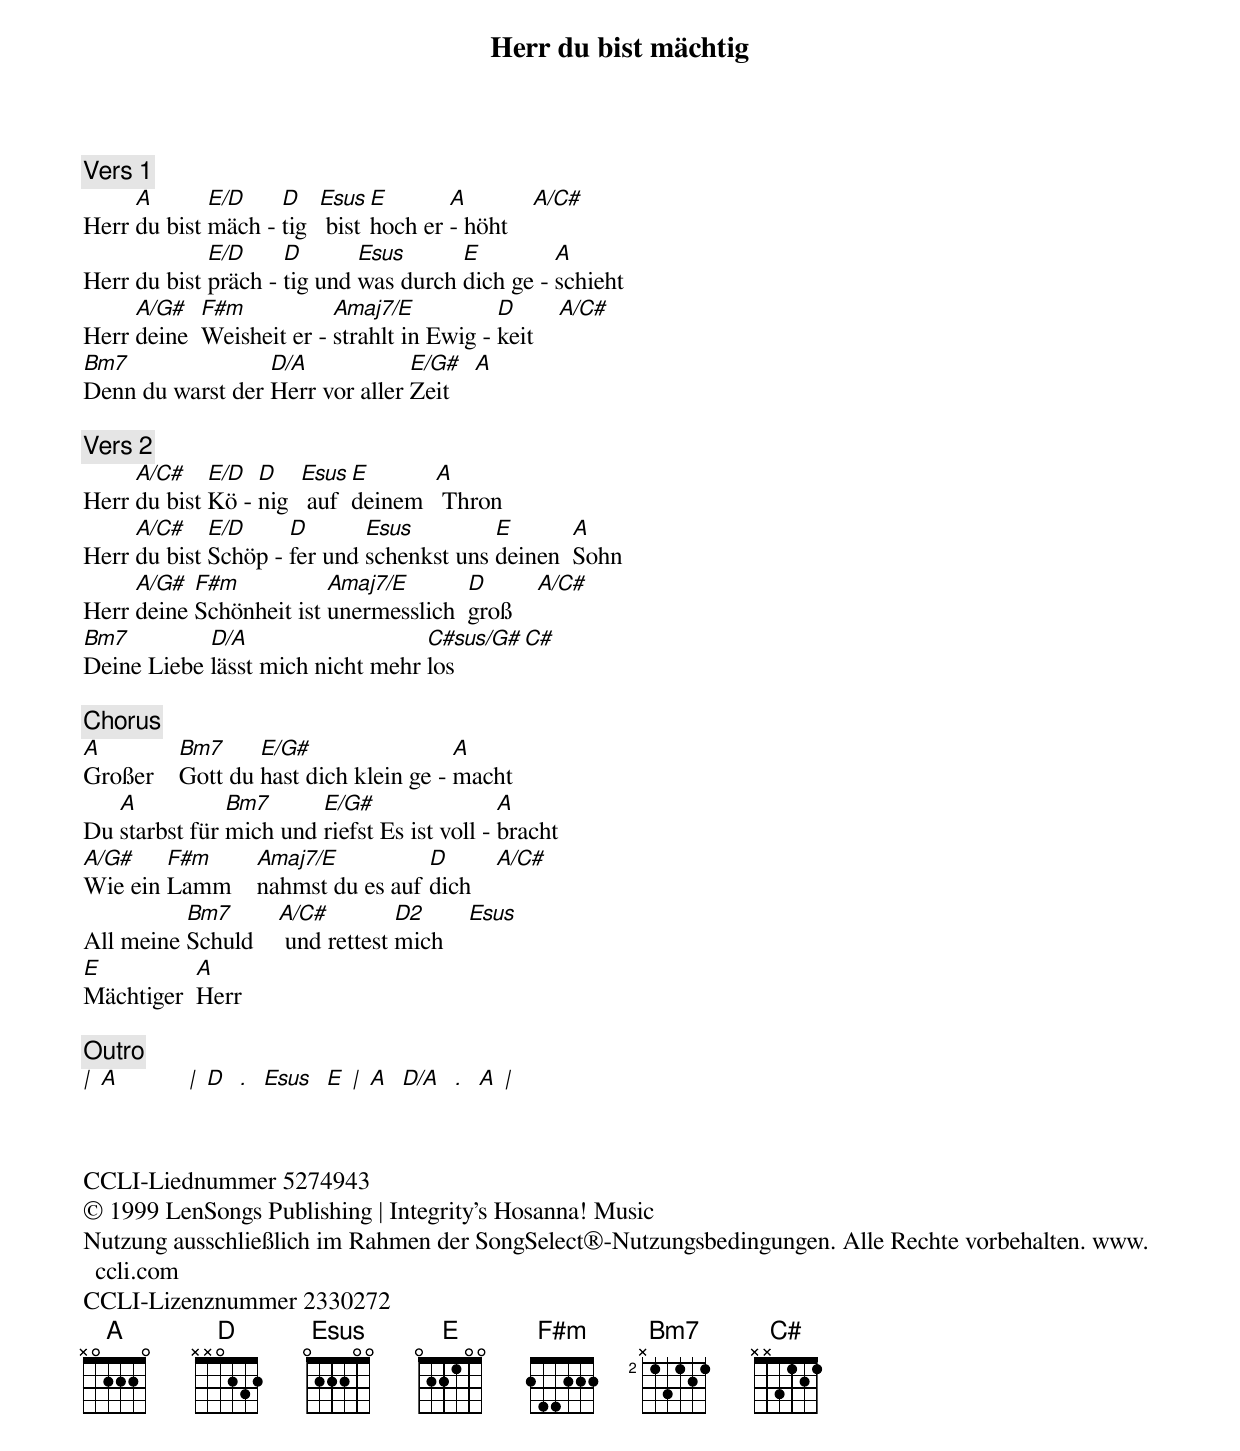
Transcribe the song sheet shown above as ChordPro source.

{title: Herr du bist mächtig}
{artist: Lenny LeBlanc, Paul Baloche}
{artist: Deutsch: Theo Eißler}
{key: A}
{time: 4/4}
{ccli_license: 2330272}
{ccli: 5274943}
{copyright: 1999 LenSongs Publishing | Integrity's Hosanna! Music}
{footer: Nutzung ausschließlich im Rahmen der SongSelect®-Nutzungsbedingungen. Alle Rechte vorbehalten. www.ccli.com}

{comment: Vers 1}
Herr [A]du bist [E/D]mäch - [D]tig  [Esus] bist [E]hoch er [A]- höht    [A/C#]
Herr du bist [E/D]präch - [D]tig und [Esus]was durch [E]dich ge - [A]schieht
Herr [A/G#]deine  [F#m]Weisheit er - [Amaj7/E]strahlt in Ewig - [D]keit    [A/C#]
[Bm7]Denn du warst der [D/A]Herr vor aller [E/G#]Zeit    [A]

{comment: Vers 2}
Herr [A/C#]du bist [E/D]Kö - [D]nig  [Esus] auf [E]deinem  [A] Thron
Herr [A/C#]du bist [E/D]Schöp - [D]fer und [Esus]schenkst uns [E]deinen  [A]Sohn
Herr [A/G#]deine [F#m]Schönheit ist [Amaj7/E]unermesslich  [D]groß    [A/C#]
[Bm7]Deine Liebe [D/A]lässt mich nicht mehr [C#sus/G#]los    [C#]

{comment: Chorus}
[A]Großer    [Bm7]Gott du [E/G#]hast dich klein ge - [A]macht
Du [A]starbst für [Bm7]mich und [E/G#]riefst Es ist voll - [A]bracht
[A/G#]Wie ein [F#m]Lamm    [Amaj7/E]nahmst du es auf [D]dich    [A/C#]
All meine [Bm7]Schuld    [A/C#] und rettest [D2]mich    [Esus]
[E]Mächtiger  [A]Herr

{comment: Outro}
[|] [A]           [|] [D]  [.]  [Esus]  [E] [|] [A]  [D/A]  [.]  [A] [|]



CCLI-Liednummer 5274943
© 1999 LenSongs Publishing | Integrity's Hosanna! Music
Nutzung ausschließlich im Rahmen der SongSelect®-Nutzungsbedingungen. Alle Rechte vorbehalten. www.ccli.com
CCLI-Lizenznummer 2330272
